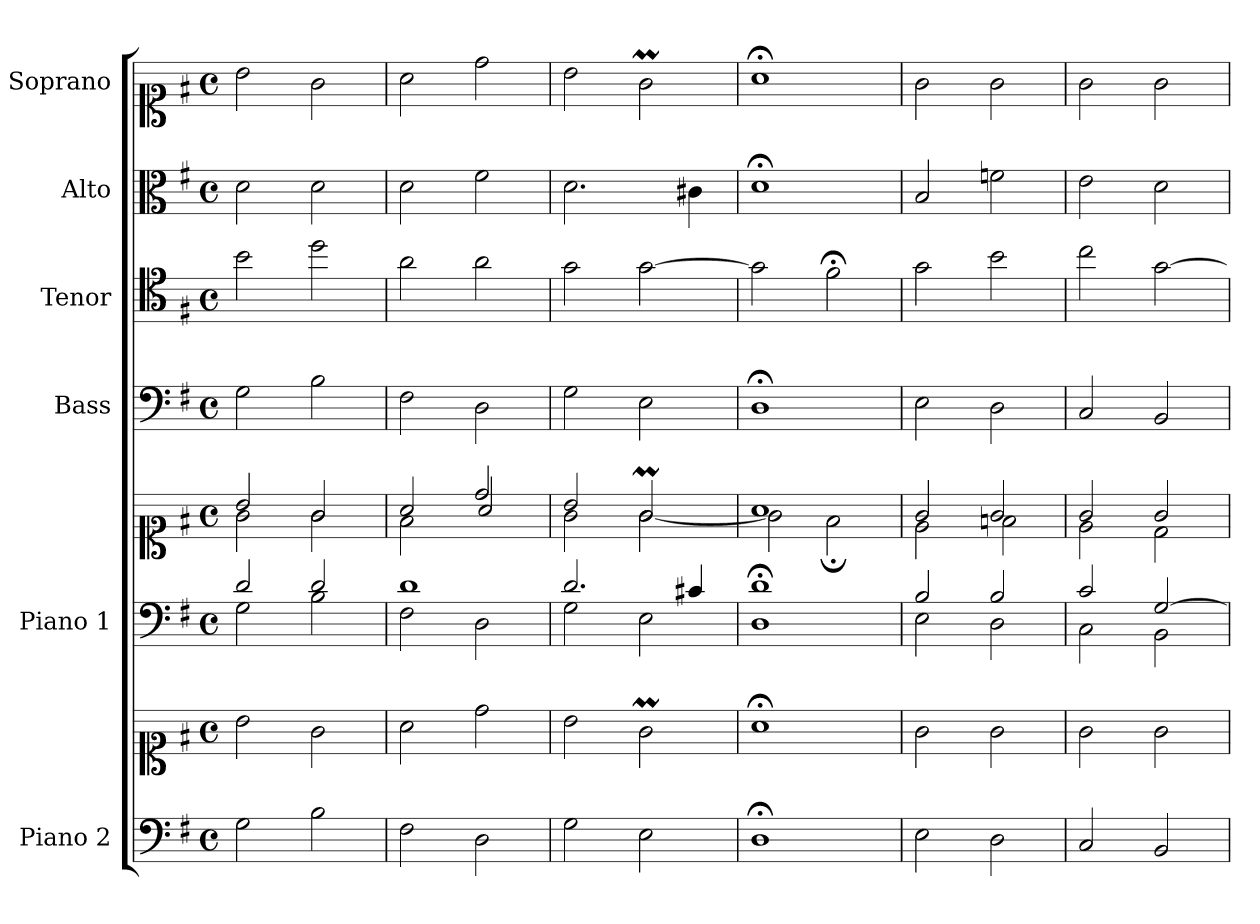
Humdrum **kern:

**kern	**kern	**kern	**kern	**kern	**kern	**kern	**kern
*part6	*part6	*part5	*part5	*part4	*part3	*part2	*part1
*staff8	*staff7	*staff6	*staff5	*staff4	*staff3	*staff2	*staff1
*I"Piano 2	*	*I"Piano 1	*	*I"Bass	*I"Tenor	*I"Alto	*I"Soprano
*I'Pno 2	*	*I'Pno 1	*	*I'B.	*I'T.	*I'A.	*I'S.
*clefF4	*clefC1	*clefF4	*clefC1	*clefF4	*clefC4	*clefC3	*clefC1
*	*	*	*	*	*ITrd7c12	*	*
*k[f#]	*k[f#]	*k[f#]	*k[f#]	*k[f#]	*k[f#]	*k[f#]	*k[f#]
*G:	*G:	*G:	*G:	*G:	*G:	*G:	*G:
*M4/4	*M4/4	*M4/4	*M4/4	*M4/4	*M4/4	*M4/4	*M4/4
*met(c)	*met(c)	*met(c)	*met(c)	*met(c)	*met(c)	*met(c)	*met(c)
=1	=1	=1	=1	=1	=1	=1	=1
*	*	*^	*^	*	*	*	*
2G\	2b\	2d/	2G\	2b/	2g\	2G\	2B\	2d\	2b\
2B\	2g\	2d/	2B\	2g/	2g\	2B\	2d\	2d\	2g\
=2	=2	=2	=2	=2	=2	=2	=2	=2	=2
2F#\	2a\	1d/	2F#\	2a/	2f#\	2F#\	2A\	2d\	2a\
2D\	2dd\	.	2D\	2dd/	2a/	2D\	2A\	2f#\	2dd\
=3	=3	=3	=3	=3	=3	=3	=3	=3	=3
2G\	2b\	2.d/	2G\	2b/	2g\	2G\	2G\	2.d\	2b\
2E\	2gM\	.	2E\	2gM/	[<2g\	2E\	[>2G\	.	2gM\
.	.	4c#X/	.	.	.	.	.	4c#X\	.
=4	=4	=4	=4	=4	=4	=4	=4	=4	=4
1D;\	1a;<\	1d;/	1D\	1a/	2g\]	1D;<\	2G\]	1d;<\	1a;<\
.	.	.	.	.	2f#;<\	.	2F#;<\	.	.
=5	=5	=5	=5	=5	=5	=5	=5	=5	=5
2E\	2g\	2B/	2E\	2g/	2e\	2E\	2G\	2B/	2g\
2D\	2g\	2B/	2D\	2g/	2fn\	2D\	2B\	2fn\	2g\
=6	=6	=6	=6	=6	=6	=6	=6	=6	=6
2C/	2g\	2c/	2C\	2g/	2e\	2C/	2c\	2e\	2g\
2BB/	2g\	[>2G/	2BB\	2g/	2d\	2BB/	[>2G\	2d\	2g\
*	*	*v	*v	*	*	*	*	*	*
*	*	*	*v	*v	*	*	*	*
=	=	=	=	=	=	=	=
*-	*-	*-	*-	*-	*-	*-	*-
